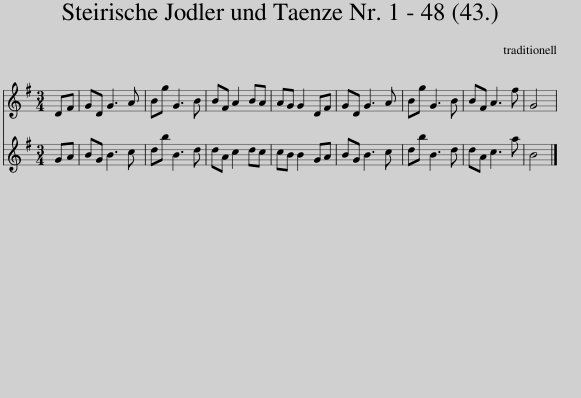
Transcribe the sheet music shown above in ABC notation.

X:1
%%score 1 2
L:1/8
M:3/4
I:linebreak $
K:G
V:1 treble
V:2 treble
V:1
 DF | GD G3 A | Bg G3 B | BF A2 BA | AG G2 DF | %5
 GD G3 A | Bg G3 B | BF A3 f | G4 | %9
V:2
 GA | BG B3 c | db B3 d | dA c2 dc | cB B2 GA | %5
 BG B3 c | db B3 d | dA c3 a | B4 | %9
